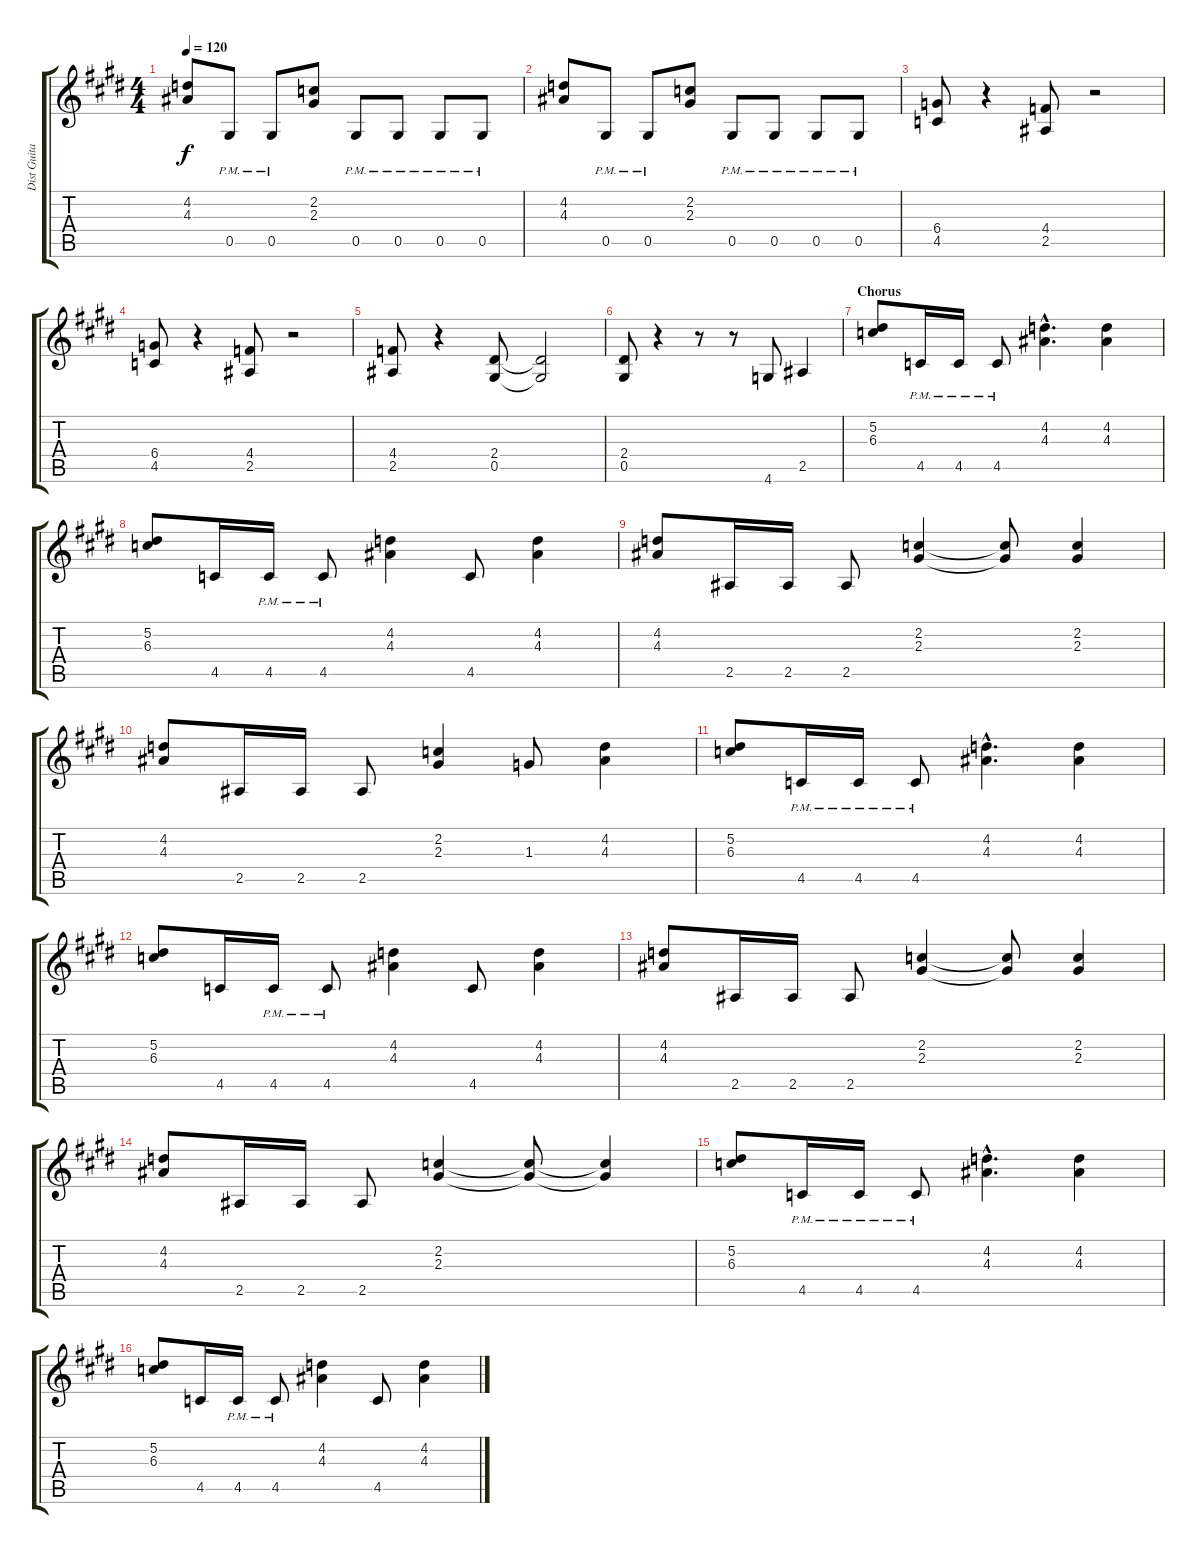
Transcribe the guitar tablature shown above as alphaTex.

\track ("Dist Guitar 2" "Dist Guita") {instrument distortionguitar}
\staff {score tabs}
\tuning (Eb4 Bb3 Gb3 Db3 Ab2 Eb2) {hide}
\ts (4 4)
\tempo 120
\clef g2
\ks e
(4.2 4.3).8{dy f} 0.5{pm}.8 0.5{pm}.8 (2.2 2.3).8 0.5{pm}.8 0.5{pm}.8 0.5{pm}.8 0.5{pm}.8 |
(4.2 4.3).8 0.5{pm}.8 0.5{pm}.8 (2.2 2.3).8 0.5{pm}.8 0.5{pm}.8 0.5{pm}.8 0.5{pm}.8 |
(6.4 4.5).8 r.4 (4.4 2.5).8 r.2 |
(6.4 4.5).8 r.4 (4.4 2.5).8 r.2 |
(4.4 2.5).8 r.4 (2.4 0.5).8 (2.4{t} 0.5{t}).2 |
(2.4 0.5).8 r.4 r.8 r.8 4.6.8 2.5.4 |
\section ("" "Chorus")
(5.2 6.3).8 4.5{pm}.16 4.5{pm}.16 4.5{pm}.8 (4.2{hac} 4.3{hac}).4{d} (4.2 4.3).4 |
(5.2 6.3).8 4.5.16 4.5{pm}.16 4.5{pm}.8 (4.2 4.3).4 4.5.8 (4.2 4.3).4 |
(4.2 4.3).8 2.5.16 2.5.16 2.5.8 (2.2 2.3).4 (2.2{t} 2.3{t}).8 (2.2 2.3).4 |
(4.2 4.3).8 2.5.16 2.5.16 2.5.8 (2.2 2.3).4 1.3.8 (4.2 4.3).4 |
(5.2 6.3).8 4.5{pm}.16 4.5{pm}.16 4.5{pm}.8 (4.2{hac} 4.3{hac}).4{d} (4.2 4.3).4 |
(5.2 6.3).8 4.5.16 4.5{pm}.16 4.5{pm}.8 (4.2 4.3).4 4.5.8 (4.2 4.3).4 |
(4.2 4.3).8 2.5.16 2.5.16 2.5.8 (2.2 2.3).4 (2.2{t} 2.3{t}).8 (2.2 2.3).4 |
(4.2 4.3).8 2.5.16 2.5.16 2.5.8 (2.2 2.3).4 (2.2{t} 2.3{t}).8 (2.2{t} 2.3{t}).4 |
(5.2 6.3).8 4.5{pm}.16 4.5{pm}.16 4.5{pm}.8 (4.2{hac} 4.3{hac}).4{d} (4.2 4.3).4 |
(5.2 6.3).8 4.5.16 4.5{pm}.16 4.5{pm}.8 (4.2 4.3).4 4.5.8 (4.2 4.3).4
